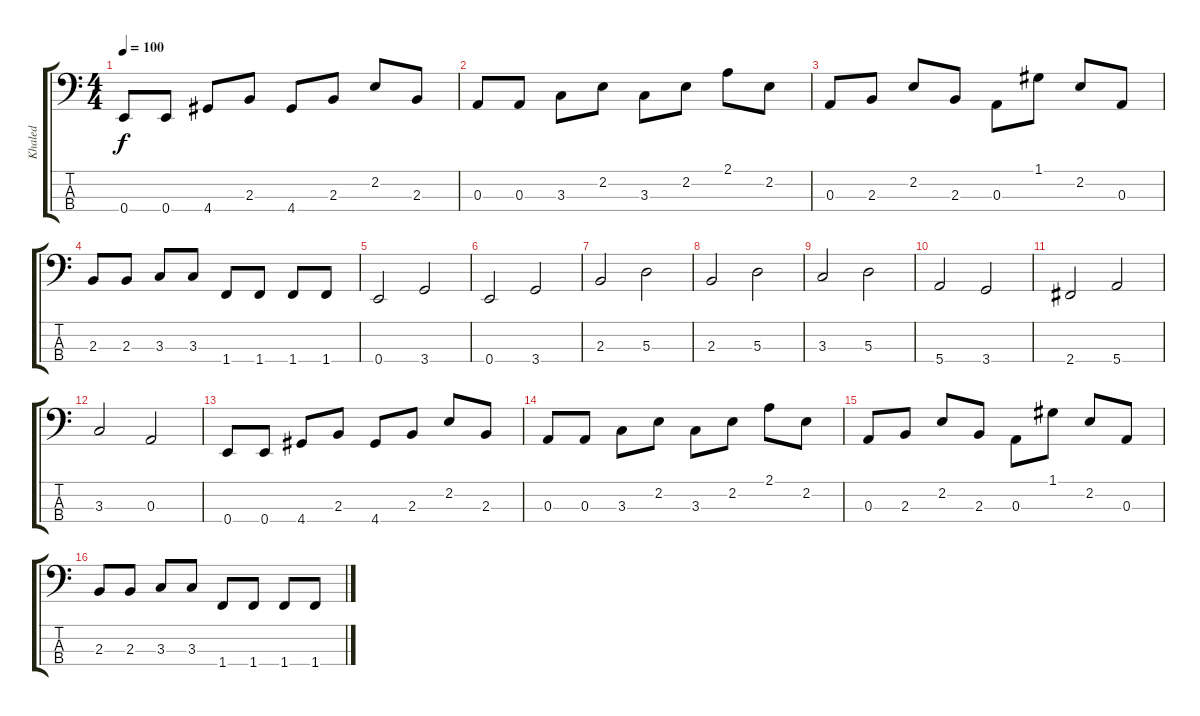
\track ("Khaled" "Khaled") {instrument acousticbass}
\staff {score tabs}
\tuning (G2 D2 A1 E1) {hide}
\ts (4 4)
\tempo 100
\clef f4
\ks c
0.4.8{dy f} 0.4.8 4.4.8 2.3.8 4.4.8 2.3.8 2.2.8 2.3.8 |
0.3.8 0.3.8 3.3.8 2.2.8 3.3.8 2.2.8 2.1.8 2.2.8 |
0.3.8 2.3.8 2.2.8 2.3.8 0.3.8 1.1.8 2.2.8 0.3.8 |
2.3.8 2.3.8 3.3.8 3.3.8 1.4.8 1.4.8 1.4.8 1.4.8 |
0.4.2 3.4.2 |
0.4.2 3.4.2 |
2.3.2 5.3.2 |
2.3.2 5.3.2 |
3.3.2 5.3.2 |
5.4.2 3.4.2 |
2.4.2 5.4.2 |
3.3.2 0.3.2 |
0.4.8 0.4.8 4.4.8 2.3.8 4.4.8 2.3.8 2.2.8 2.3.8 |
0.3.8 0.3.8 3.3.8 2.2.8 3.3.8 2.2.8 2.1.8 2.2.8 |
0.3.8 2.3.8 2.2.8 2.3.8 0.3.8 1.1.8 2.2.8 0.3.8 |
2.3.8 2.3.8 3.3.8 3.3.8 1.4.8 1.4.8 1.4.8 1.4.8
